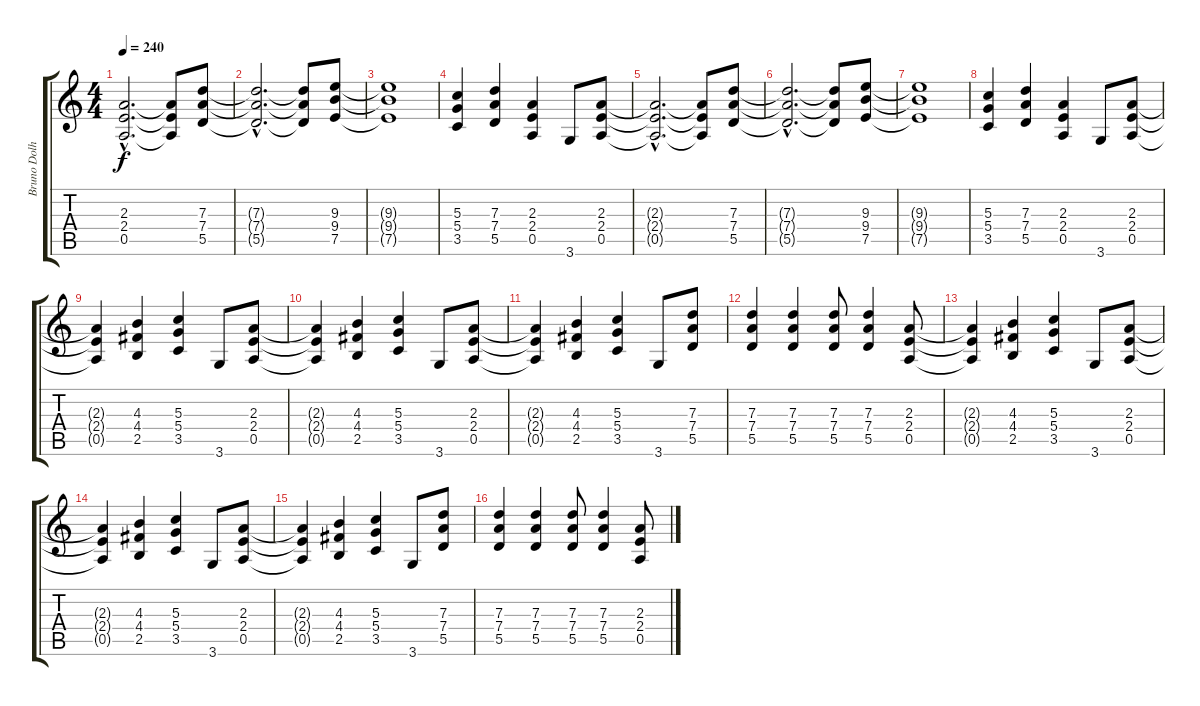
\track ("Bruno Dolheguy" "Bruno Dolh") {instrument distortionguitar}
\staff {score tabs}
\tuning (E4 B3 G3 D3 A2 E2) {hide}
\ts (4 4)
\tempo 240
\clef g2
\ks c
(2.3{hac t} 2.4{hac t} 0.5{hac t}).2{d dy f} (2.3{t} 2.4{t} 0.5{t}).8 (7.3 7.4 5.5).8 |
(7.3{hac t} 7.4{hac t} 5.5{hac t}).2{d} (7.3{t} 7.4{t} 5.5{t}).8 (9.3 9.4 7.5).8 |
(9.3{t} 9.4{t} 7.5{t}).1 |
(5.3 5.4 3.5).4 (7.3 7.4 5.5).4 (2.3 2.4 0.5).4 3.6.8 (2.3 2.4 0.5).8 |
(2.3{hac t} 2.4{hac t} 0.5{hac t}).2{d} (2.3{t} 2.4{t} 0.5{t}).8 (7.3 7.4 5.5).8 |
(7.3{hac t} 7.4{hac t} 5.5{hac t}).2{d} (7.3{t} 7.4{t} 5.5{t}).8 (9.3 9.4 7.5).8 |
(9.3{t} 9.4{t} 7.5{t}).1 |
(5.3 5.4 3.5).4 (7.3 7.4 5.5).4 (2.3 2.4 0.5).4 3.6.8 (2.3 2.4 0.5).8 |
(2.3{t} 2.4{t} 0.5{t}).4 (4.3 4.4 2.5).4 (5.3 5.4 3.5).4 3.6.8 (2.3 2.4 0.5).8 |
(2.3{t} 2.4{t} 0.5{t}).4 (4.3 4.4 2.5).4 (5.3 5.4 3.5).4 3.6.8 (2.3 2.4 0.5).8 |
(2.3{t} 2.4{t} 0.5{t}).4 (4.3 4.4 2.5).4 (5.3 5.4 3.5).4 3.6.8 (7.3 7.4 5.5).8 |
(7.3 7.4 5.5).4 (7.3 7.4 5.5).4 (7.3 7.4 5.5).8 (7.3 7.4 5.5).4 (2.3 2.4 0.5).8 |
(2.3{t} 2.4{t} 0.5{t}).4 (4.3 4.4 2.5).4 (5.3 5.4 3.5).4 3.6.8 (2.3 2.4 0.5).8 |
(2.3{t} 2.4{t} 0.5{t}).4 (4.3 4.4 2.5).4 (5.3 5.4 3.5).4 3.6.8 (2.3 2.4 0.5).8 |
(2.3{t} 2.4{t} 0.5{t}).4 (4.3 4.4 2.5).4 (5.3 5.4 3.5).4 3.6.8 (7.3 7.4 5.5).8 |
(7.3 7.4 5.5).4 (7.3 7.4 5.5).4 (7.3 7.4 5.5).8 (7.3 7.4 5.5).4 (2.3 2.4 0.5).8
